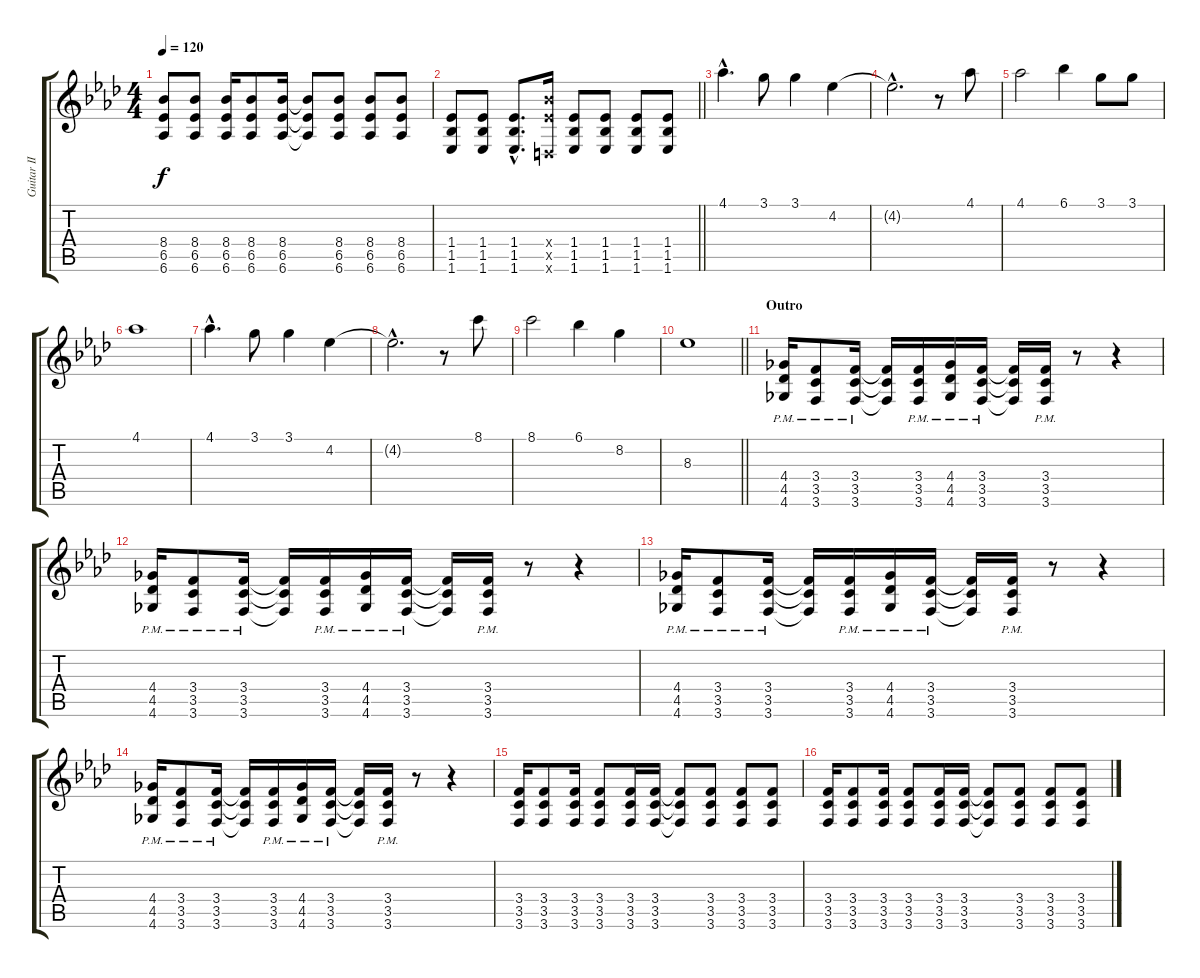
\track ("Guitar II" "Guitar II") {instrument distortionguitar}
\staff {score tabs}
\tuning (E4 B3 G3 D3 A2 D2) {hide}
\ts (4 4)
\tempo 120
\clef g2
\ks fminor
(8.4 6.5 6.6).8{dy f} (8.4 6.5 6.6).8 (8.4 6.5 6.6).16 (8.4 6.5 6.6).8 (8.4 6.5 6.6).16 (8.4{t} 6.5{t} 6.6{t}).8 (8.4 6.5 6.6).8 (8.4 6.5 6.6).8 (8.4 6.5 6.6).8 |
\barLineRight lightlight
(1.4 1.5 1.6).8 (1.4 1.5 1.6).8 (1.4{hac} 1.5{hac} 1.6{hac}).8{d} (8.4{x} 6.5{x} 0.6{x}).16 (1.4 1.5 1.6).8 (1.4 1.5 1.6).8 (1.4 1.5 1.6).8 (1.4 1.5 1.6).8 |
4.1{hac}.4{d volume 14 instrument electricguitarjazz} 3.1.8 3.1.4 4.2.4 |
4.2{hac t}.2{d} r.8 4.1.8 |
4.1.2 6.1.4 3.1.8 3.1.8 |
4.1.1 |
4.1{hac}.4{d} 3.1.8 3.1.4 4.2.4 |
4.2{hac t}.2{d} r.8 8.1.8 |
8.1.2 6.1.4 8.2.4 |
\barLineRight lightlight
8.3.1 |
\section ("" "Outro")
(4.4{pm} 4.5{pm} 4.6{pm}).16{volume 12 instrument distortionguitar} (3.4{pm} 3.5{pm} 3.6{pm}).8 (3.4{pm} 3.5{pm} 3.6{pm}).16 (3.4{t} 3.5{t} 3.6{t}).16 (3.4{pm} 3.5{pm} 3.6{pm}).16 (4.4{pm} 4.5{pm} 4.6{pm}).16 (3.4{pm} 3.5{pm} 3.6{pm}).16 (3.4{t} 3.5{t} 3.6{t}).16 (3.4{pm} 3.5{pm} 3.6{pm}).16 r.8 r.4 |
(4.4{pm} 4.5{pm} 4.6{pm}).16 (3.4{pm} 3.5{pm} 3.6{pm}).8 (3.4{pm} 3.5{pm} 3.6{pm}).16 (3.4{t} 3.5{t} 3.6{t}).16 (3.4{pm} 3.5{pm} 3.6{pm}).16 (4.4{pm} 4.5{pm} 4.6{pm}).16 (3.4{pm} 3.5{pm} 3.6{pm}).16 (3.4{t} 3.5{t} 3.6{t}).16 (3.4{pm} 3.5{pm} 3.6{pm}).16 r.8 r.4 |
(4.4{pm} 4.5{pm} 4.6{pm}).16 (3.4{pm} 3.5{pm} 3.6{pm}).8 (3.4{pm} 3.5{pm} 3.6{pm}).16 (3.4{t} 3.5{t} 3.6{t}).16 (3.4{pm} 3.5{pm} 3.6{pm}).16 (4.4{pm} 4.5{pm} 4.6{pm}).16 (3.4{pm} 3.5{pm} 3.6{pm}).16 (3.4{t} 3.5{t} 3.6{t}).16 (3.4{pm} 3.5{pm} 3.6{pm}).16 r.8 r.4 |
(4.4{pm} 4.5{pm} 4.6{pm}).16 (3.4{pm} 3.5{pm} 3.6{pm}).8 (3.4{pm} 3.5{pm} 3.6{pm}).16 (3.4{t} 3.5{t} 3.6{t}).16 (3.4{pm} 3.5{pm} 3.6{pm}).16 (4.4{pm} 4.5{pm} 4.6{pm}).16 (3.4{pm} 3.5{pm} 3.6{pm}).16 (3.4{t} 3.5{t} 3.6{t}).16 (3.4{pm} 3.5{pm} 3.6{pm}).16 r.8 r.4 |
(3.4 3.5 3.6).16{instrument distortionguitar} (3.4 3.5 3.6).8 (3.4 3.5 3.6).16 (3.4 3.5 3.6).8 (3.4 3.5 3.6).16 (3.4 3.5 3.6).16 (3.4{t} 3.5{t} 3.6{t}).8 (3.4 3.5 3.6).8 (3.4 3.5 3.6).8 (3.4 3.5 3.6).8 |
(3.4 3.5 3.6).16 (3.4 3.5 3.6).8 (3.4 3.5 3.6).16 (3.4 3.5 3.6).8 (3.4 3.5 3.6).16 (3.4 3.5 3.6).16 (3.4{t} 3.5{t} 3.6{t}).8 (3.4 3.5 3.6).8 (3.4 3.5 3.6).8 (3.4 3.5 3.6).8
